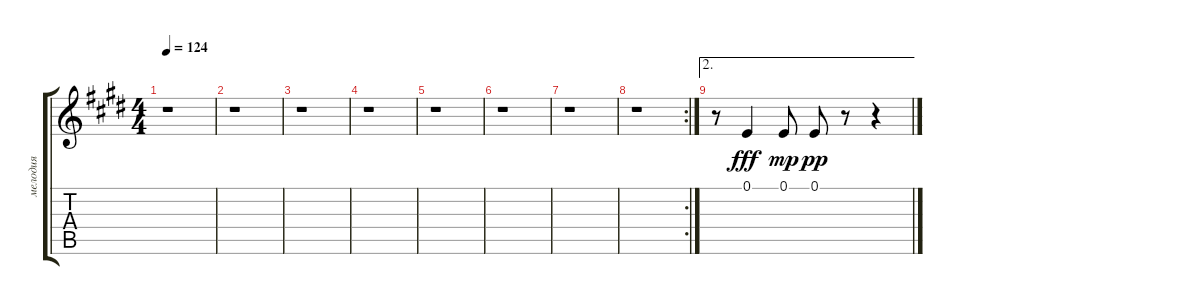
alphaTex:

\track ("мелодия" "мелодия") {instrument accordion}
\staff {score tabs}
\tuning (E4 B3 G3 D3 A2 E2) {hide}
\ts (4 4)
\tempo 124
\clef g2
\ks e
r.1{dy fff} |
r.1 |
r.1 |
r.1 |
r.1 |
r.1 |
r.1 |
\rc 2
r.1 |
\ae 2
r.8 0.1.4 0.1.8{dy mp} 0.1.8{dy pp} r.8 r.4
